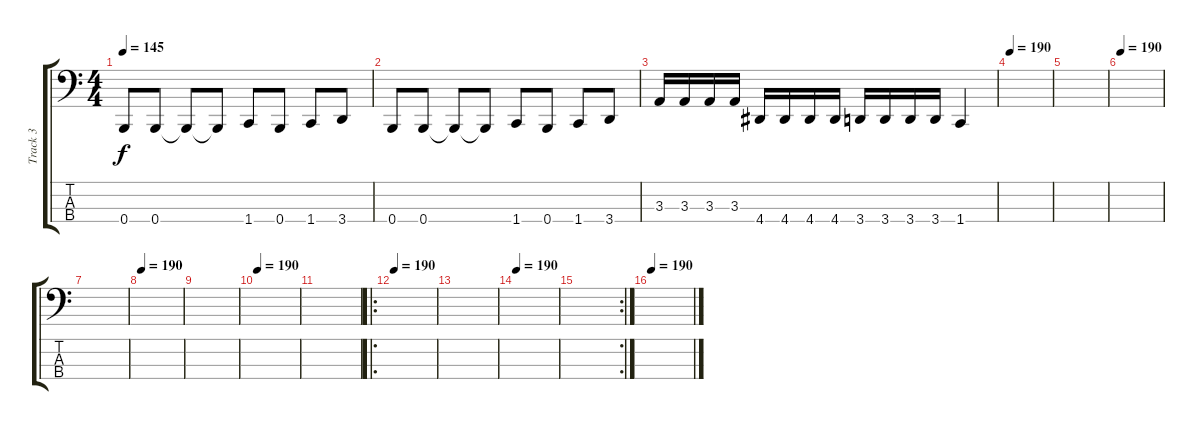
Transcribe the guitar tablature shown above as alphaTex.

\track ("Track 3" "Track 3") {instrument electricbassfinger}
\staff {score tabs}
\tuning (E2 B1 Gb1 B0) {hide}
\ts (4 4)
\tempo 145
\clef f4
\ks c
0.4.8{dy f} 0.4.8 0.4{t}.8 0.4{t}.8 1.4.8 0.4.8 1.4.8 3.4.8 |
0.4.8 0.4.8 0.4{t}.8 0.4{t}.8 1.4.8 0.4.8 1.4.8 3.4.8 |
3.3.16 3.3.16 3.3.16 3.3.16 4.4.16 4.4.16 4.4.16 4.4.16 3.4.16 3.4.16 3.4.16 3.4.16 1.4.4 |
\tempo 190
|
|
\tempo 190
|
|
\tempo 190
|
|
\tempo 190
|
|
\ro
\tempo 190
|
|
\tempo 190
|
\rc 2
|
\tempo 190
